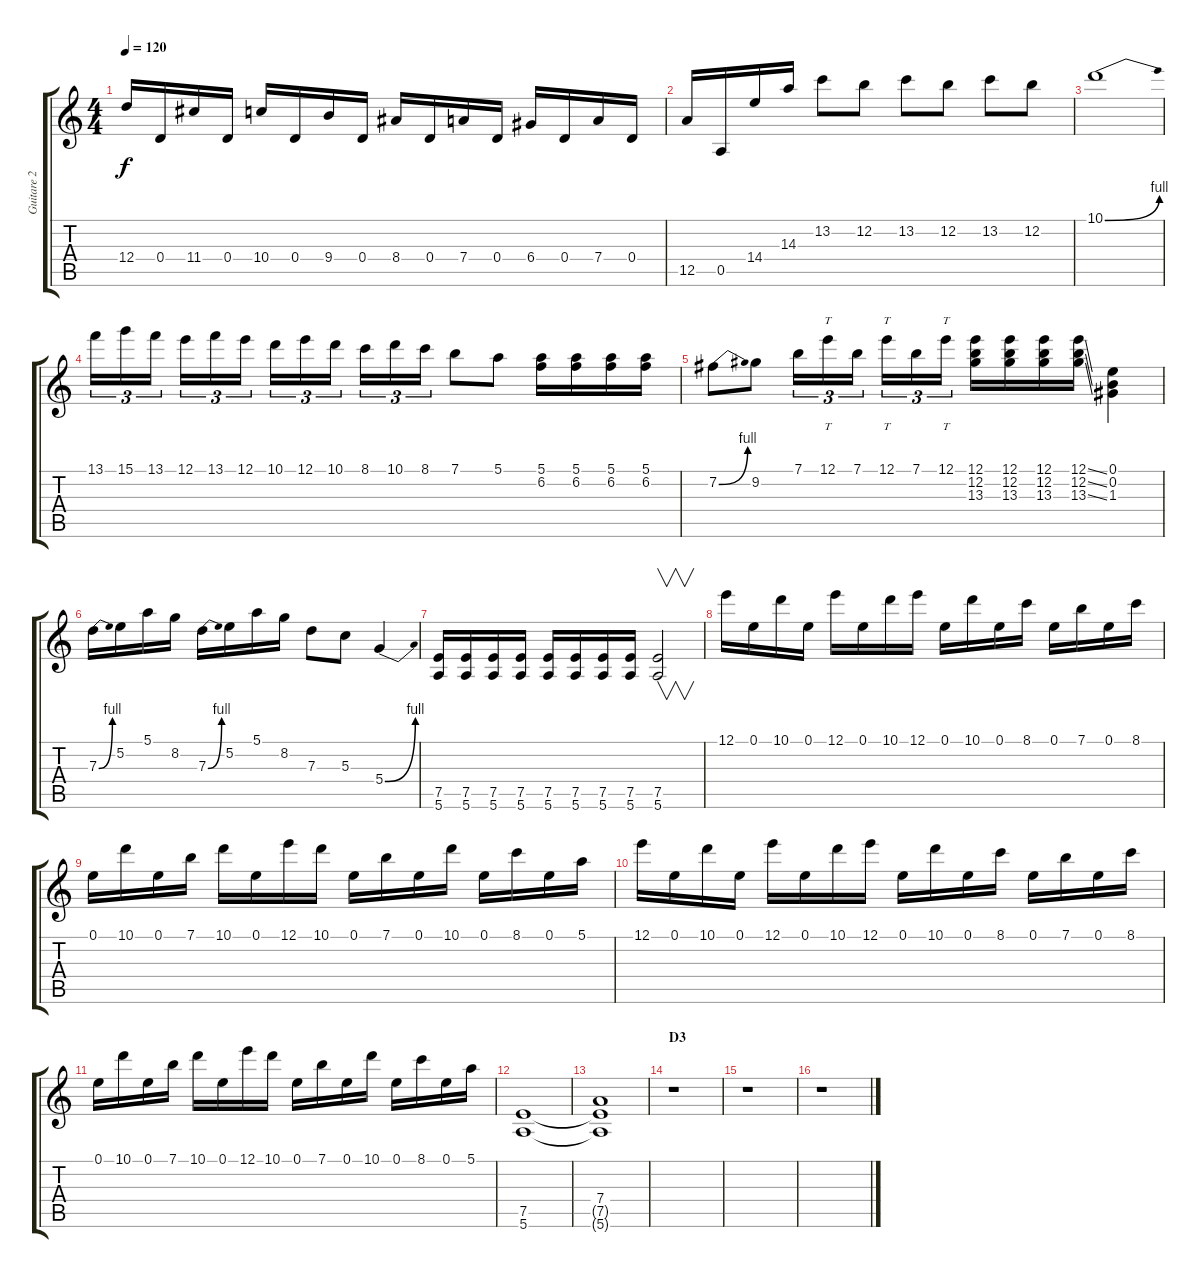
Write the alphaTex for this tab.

\track ("Guitare 2 ( bis )" "Guitare 2 ") {instrument overdrivenguitar}
\staff {score tabs}
\tuning (E4 B3 G3 D3 A2 E2) {hide}
\ts (4 4)
\tempo 120
\clef g2
\ks c
12.4.16{dy f} 0.4.16 11.4.16 0.4.16 10.4.16 0.4.16 9.4.16 0.4.16 8.4.16 0.4.16 7.4.16 0.4.16 6.4.16 0.4.16 7.4.16 0.4.16 |
12.5.16 0.5.16 14.4.16 14.3.16 13.2.8 12.2.8 13.2.8 12.2.8 13.2.8 12.2.8 |
10.1{be (bend 0 0 60 4)}.1 |
13.1.16{tu (3 2)} 15.1.16{tu (3 2)} 13.1.16{tu (3 2)} 12.1.16{tu (3 2)} 13.1.16{tu (3 2)} 12.1.16{tu (3 2)} 10.1.16{tu (3 2)} 12.1.16{tu (3 2)} 10.1.16{tu (3 2)} 8.1.16{tu (3 2)} 10.1.16{tu (3 2)} 8.1.16{tu (3 2)} 7.1.8 5.1.8 (5.1 6.2).16 (5.1 6.2).16 (5.1 6.2).16 (5.1 6.2).16 |
7.2{be (bend 0 0 60 4)}.8 9.2.8 7.1.16{tu (3 2)} 12.1.16{tt tu (3 2)} 7.1.16{tu (3 2)} 12.1.16{tt tu (3 2)} 7.1.16{tu (3 2)} 12.1.16{tt tu (3 2)} (12.1 12.2 13.3).16 (12.1 12.2 13.3).16 (12.1 12.2 13.3).16 (12.1{ss} 12.2{ss} 13.3{ss}).16 (0.1 0.2 1.3).4 |
7.3{be (bend 0 0 60 4)}.16 5.2.16 5.1.16 8.2.16 7.3{be (bend 0 0 60 4)}.16 5.2.16 5.1.16 8.2.16 7.3.8 5.3.8 5.4{be (bend 0 0 60 4)}.4 |
(7.5 5.6).16 (7.5 5.6).16 (7.5 5.6).16 (7.5 5.6).16 (7.5 5.6).16 (7.5 5.6).16 (7.5 5.6).16 (7.5 5.6).16 (7.5 5.6).2{v} |
12.1.16 0.1.16 10.1.16 0.1.16 12.1.16 0.1.16 10.1.16 12.1.16 0.1.16 10.1.16 0.1.16 8.1.16 0.1.16 7.1.16 0.1.16 8.1.16 |
0.1.16 10.1.16 0.1.16 7.1.16 10.1.16 0.1.16 12.1.16 10.1.16 0.1.16 7.1.16 0.1.16 10.1.16 0.1.16 8.1.16 0.1.16 5.1.16 |
12.1.16 0.1.16 10.1.16 0.1.16 12.1.16 0.1.16 10.1.16 12.1.16 0.1.16 10.1.16 0.1.16 8.1.16 0.1.16 7.1.16 0.1.16 8.1.16 |
0.1.16 10.1.16 0.1.16 7.1.16 10.1.16 0.1.16 12.1.16 10.1.16 0.1.16 7.1.16 0.1.16 10.1.16 0.1.16 8.1.16 0.1.16 5.1.16 |
(7.5 5.6).1 |
(7.4 7.5{t} 5.6{t}).1 |
\section ("" "D3")
r.1 |
r.1 |
r.1
